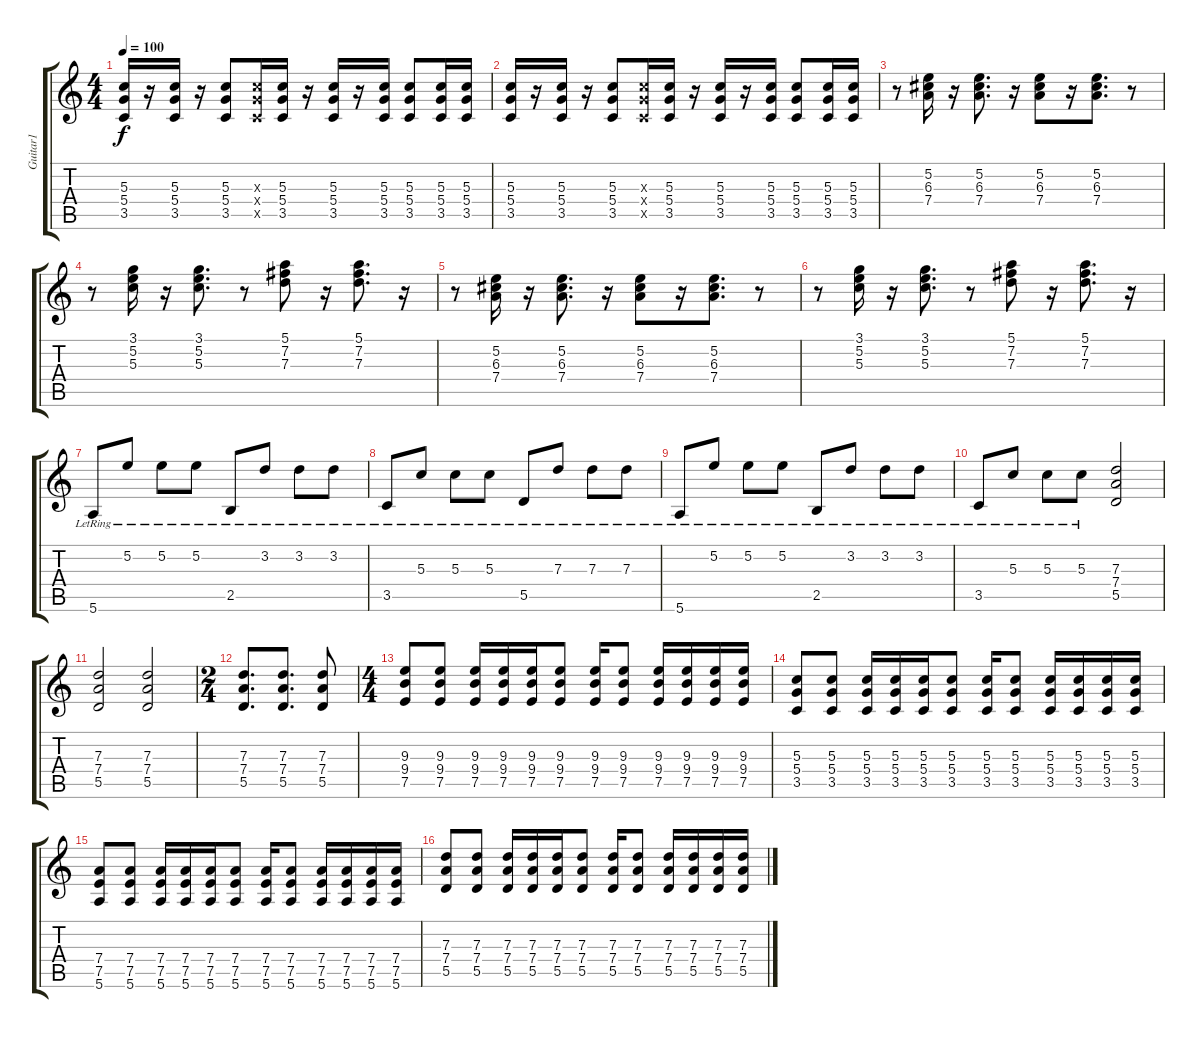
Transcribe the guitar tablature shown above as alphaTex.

\track ("Guitar1" "Guitar1") {instrument distortionguitar}
\staff {score tabs}
\tuning (E4 B3 G3 D3 A2 E2) {hide}
\ts (4 4)
\tempo 100
\clef g2
\ks c
(5.3 5.4 3.5).16{dy f} r.16 (5.3 5.4 3.5).16 r.16 (5.3 5.4 3.5).8 (5.3{x} 5.4{x} 3.5{x}).16 (5.3 5.4 3.5).16 r.16 (5.3 5.4 3.5).16 r.16 (5.3 5.4 3.5).16 (5.3 5.4 3.5).8 (5.3 5.4 3.5).16 (5.3 5.4 3.5).16 |
(5.3 5.4 3.5).16 r.16 (5.3 5.4 3.5).16 r.16 (5.3 5.4 3.5).8 (5.3{x} 5.4{x} 3.5{x}).16 (5.3 5.4 3.5).16 r.16 (5.3 5.4 3.5).16 r.16 (5.3 5.4 3.5).16 (5.3 5.4 3.5).8 (5.3 5.4 3.5).16 (5.3 5.4 3.5).16 |
r.8 (5.2 6.3 7.4).16 r.16 (5.2 6.3 7.4).8{d} r.16 (5.2 6.3 7.4).8 r.16 (5.2 6.3 7.4).8{d} r.8 |
r.8 (3.1 5.2 5.3).16 r.16 (3.1 5.2 5.3).8{d} r.8 (5.1 7.2 7.3).8 r.16 (5.1 7.2 7.3).8{d} r.16 |
r.8 (5.2 6.3 7.4).16 r.16 (5.2 6.3 7.4).8{d} r.16 (5.2 6.3 7.4).8 r.16 (5.2 6.3 7.4).8{d} r.8 |
r.8 (3.1 5.2 5.3).16 r.16 (3.1 5.2 5.3).8{d} r.8 (5.1 7.2 7.3).8 r.16 (5.1 7.2 7.3).8{d} r.16 |
5.6{lr}.8 5.2{lr}.8 5.2{lr}.8 5.2{lr}.8 2.5{lr}.8 3.2{lr}.8 3.2{lr}.8 3.2{lr}.8 |
3.5{lr}.8 5.3{lr}.8 5.3{lr}.8 5.3{lr}.8 5.5{lr}.8 7.3{lr}.8 7.3{lr}.8 7.3{lr}.8 |
5.6{lr}.8 5.2{lr}.8 5.2{lr}.8 5.2{lr}.8 2.5{lr}.8 3.2{lr}.8 3.2{lr}.8 3.2{lr}.8 |
3.5{lr}.8 5.3{lr}.8 5.3{lr}.8 5.3{lr}.8 (7.3 7.4 5.5).2 |
(7.3 7.4 5.5).2 (7.3 7.4 5.5).2 |
\ts (2 4)
(7.3 7.4 5.5).8{d} (7.3 7.4 5.5).8{d} (7.3 7.4 5.5).8 |
\ts (4 4)
(9.3 9.4 7.5).8 (9.3 9.4 7.5).8 (9.3 9.4 7.5).16 (9.3 9.4 7.5).16 (9.3 9.4 7.5).16 (9.3 9.4 7.5).8 (9.3 9.4 7.5).16 (9.3 9.4 7.5).8 (9.3 9.4 7.5).16 (9.3 9.4 7.5).16 (9.3 9.4 7.5).16 (9.3 9.4 7.5).16 |
(5.3 5.4 3.5).8 (5.3 5.4 3.5).8 (5.3 5.4 3.5).16 (5.3 5.4 3.5).16 (5.3 5.4 3.5).16 (5.3 5.4 3.5).8 (5.3 5.4 3.5).16 (5.3 5.4 3.5).8 (5.3 5.4 3.5).16 (5.3 5.4 3.5).16 (5.3 5.4 3.5).16 (5.3 5.4 3.5).16 |
(7.4 7.5 5.6).8 (7.4 7.5 5.6).8 (7.4 7.5 5.6).16 (7.4 7.5 5.6).16 (7.4 7.5 5.6).16 (7.4 7.5 5.6).8 (7.4 7.5 5.6).16 (7.4 7.5 5.6).8 (7.4 7.5 5.6).16 (7.4 7.5 5.6).16 (7.4 7.5 5.6).16 (7.4 7.5 5.6).16 |
(7.3 7.4 5.5).8 (7.3 7.4 5.5).8 (7.3 7.4 5.5).16 (7.3 7.4 5.5).16 (7.3 7.4 5.5).16 (7.3 7.4 5.5).8 (7.3 7.4 5.5).16 (7.3 7.4 5.5).8 (7.3 7.4 5.5).16 (7.3 7.4 5.5).16 (7.3 7.4 5.5).16 (7.3 7.4 5.5).16
